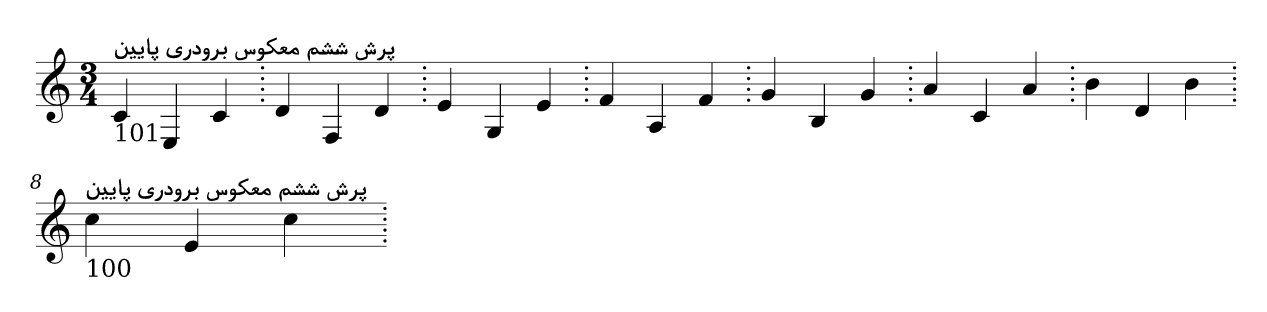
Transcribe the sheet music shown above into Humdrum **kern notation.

**kern
*part1
*staff1
!!LO:LB:g=z
*clefG2
*k[]
*C:
*M3/4
=1
!LO:TX:b:t=101
!LO:TX:a:t=پرش ششم معکوس برودری پایین
4ci/
4Ei/
4ci/
=2.
*k[]
*C:
4di/
4Fi/
4di/
=3.
*k[]
*C:
4ei/
4Gi/
4ei/
!!LO:LB:g=z
=4.
*k[]
*C:
4fi/
4Ai/
4fi/
=5.
*k[]
*C:
4gi/
4Bi/
4gi/
=6.
*k[]
*C:
4ai/
4ci/
4ai/
=7.
*k[]
*C:
4bi\
4di/
4bi\
!!LO:LB:g=z
=8.
*k[]
*C:
!LO:TX:b:t=100
!LO:TX:a:t=پرش ششم معکوس برودری پایین
4cci\
4ei/
4cci\
=.
*-
